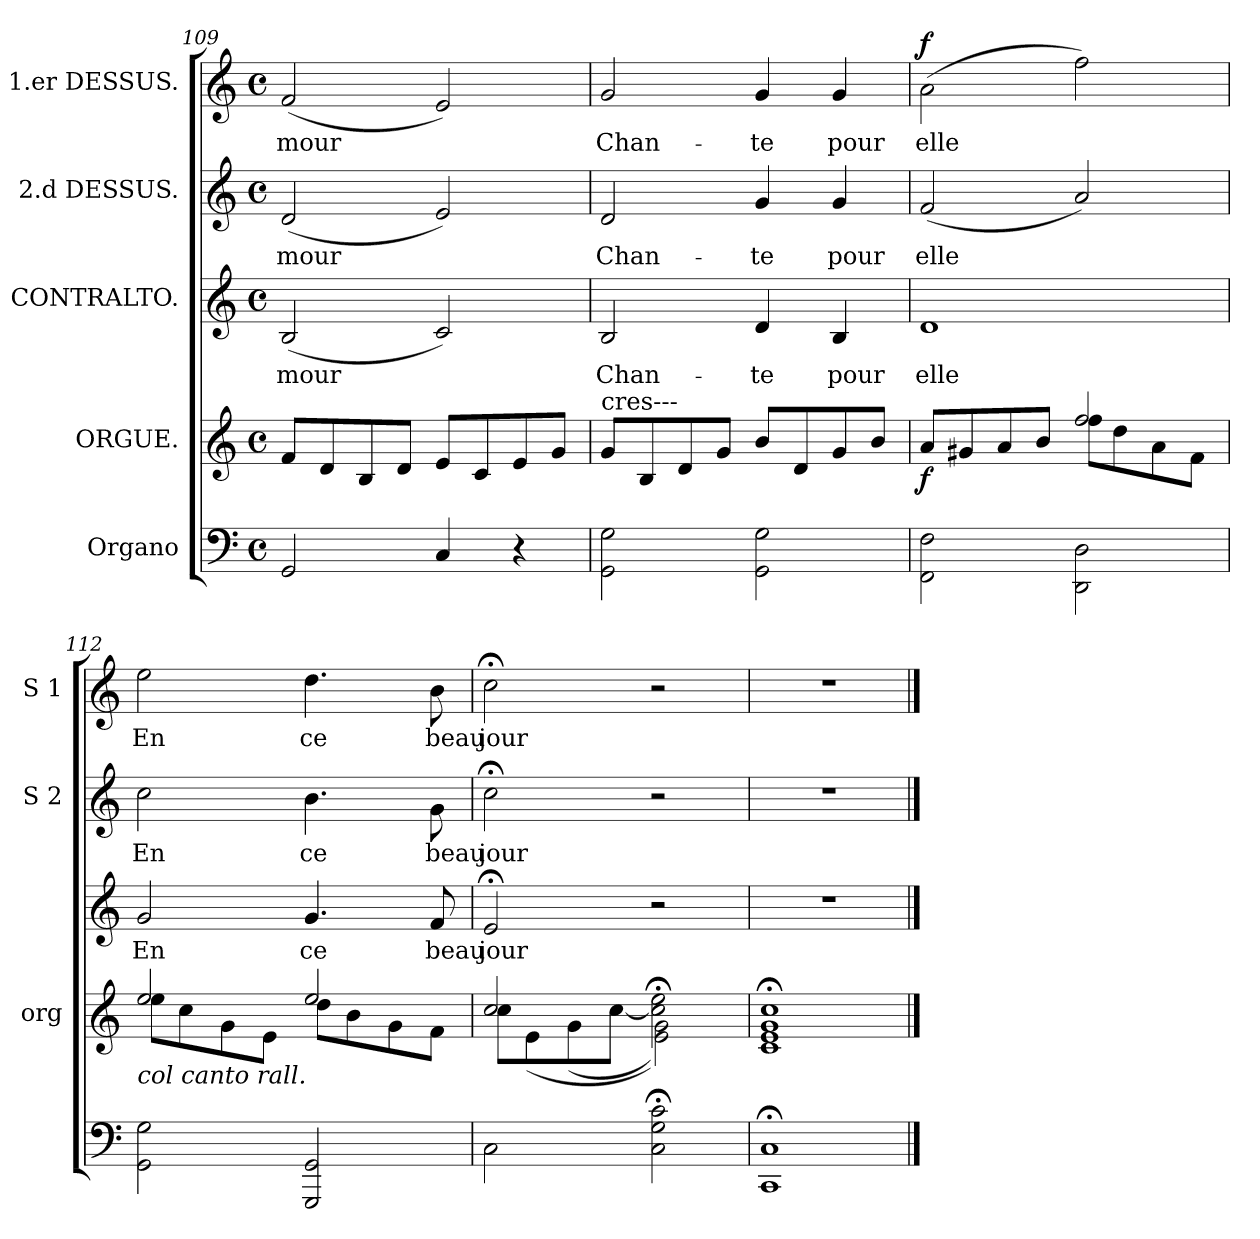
**kern	**kern	**dynam	**kern	**text	**kern	**text	**kern	**text	**dynam
*part5	*part4	*part4	*part3	*part3	*part2	*part2	*part1	*part1	*part1
*staff5	*staff4	*staff4	*staff3	*staff3	*staff2	*staff2	*staff1	*staff1	*staff1
*I"Organo	*I"ORGUE.	*	*I"CONTRALTO.	*	*I"2.d DESSUS.	*	*I"1.er DESSUS.	*	*
*	*I'org	*	*	*	*I'S 2	*	*I'S 1	*	*
*clefF4	*clefG2	*	*clefG2	*	*clefG2	*	*clefG2	*	*
*k[]	*k[]	*	*k[]	*	*k[]	*	*k[]	*	*
*C:	*C:	*	*C:	*	*C:	*	*C:	*	*
*M4/4	*M4/4	*	*M4/4	*	*M4/4	*	*M4/4	*	*
*met(c)	*met(c)	*	*met(c)	*	*met(c)	*	*met(c)	*	*
=109	=109	=109	=109	=109	=109	=109	=109	=109	=109
2GG/	8f/L	.	(>2B/	-mour	(>2d/	-mour	(>2f/	-mour	.
.	8d/	.	.	.	.	.	.	.	.
.	8B/	.	.	.	.	.	.	.	.
.	8d/J	.	.	.	.	.	.	.	.
4C/	8e/L	.	2c/)	.	2e/)	.	2e/)	.	.
.	8c/	.	.	.	.	.	.	.	.
4r	8e/	.	.	.	.	.	.	.	.
.	8g/J	.	.	.	.	.	.	.	.
=110	=110	=110	=110	=110	=110	=110	=110	=110	=110
!	!LO:TX:t=cres---	!	!	!	!	!	!	!	!
2GG\ 2G\	8g/L	.	2B/	Chan-	2d/	Chan-	2g/	Chan-	.
.	8B/	.	.	.	.	.	.	.	.
.	8d/	.	.	.	.	.	.	.	.
.	8g/J	.	.	.	.	.	.	.	.
2GG\ 2G\	8b/L	.	4d/	-te	4g/	-te	4g/	-te	.
.	8d/	.	.	.	.	.	.	.	.
.	8g/	.	4B/	pour	4g/	pour	4g/	pour	.
.	8b/J	.	.	.	.	.	.	.	.
=111	=111	=111	=111	=111	=111	=111	=111	=111	=111
*	*^	*	*	*	*	*	*	*	*
!	!	!	!	!	!	!	!	!	!	!LO:DY:a
2FF\ 2F\	8a/L	2ryy	f	1d	elle	(>2f/	elle	(2a\	elle	f
.	8g#X/	.	.	.	.	.	.	.	.	.
.	8a/	.	.	.	.	.	.	.	.	.
.	8b/J	.	.	.	.	.	.	.	.	.
2DD\ 2D\	2ff/	8ff\L	.	.	.	2a/)	.	2ff\)	.	.
.	.	8dd\	.	.	.	.	.	.	.	.
.	.	8a\	.	.	.	.	.	.	.	.
.	.	8f\J	.	.	.	.	.	.	.	.
=112	=112	=112	=112	=112	=112	=112	=112	=112	=112	=112
!	!LO:TX:b:i:t=col canto rall.	!	!	!	!	!	!	!	!	!
2GG\ 2G\	2ee/	8ee\L	.	2g/	En	2cc\	En	2ee\	En	.
.	.	8cc\	.	.	.	.	.	.	.	.
.	.	8g\	.	.	.	.	.	.	.	.
.	.	8e\J	.	.	.	.	.	.	.	.
2GGG/ 2GG/	2ee/	8dd\L	.	4.g/	ce	4.b\	ce	4.dd\	ce	.
.	.	8b\	.	.	.	.	.	.	.	.
.	.	8g\	.	.	.	.	.	.	.	.
.	.	8f\J	.	8f/	beau	8g\	beau	8b\	beau	.
=113	=113	=113	=113	=113	=113	=113	=113	=113	=113	=113
2C\	2cc/	8cc\L	.	2e;</	jour	2cc;<\	jour	2cc;<\	jour	.
.	.	(8e\	.	.	.	.	.	.	.	.
.	.	(8g\	.	.	.	.	.	.	.	.
.	.	[8cc\J	.	.	.	.	.	.	.	.
2C;\ 2G;\ 2c;\	2cc];<\ 2ee;<\	2e\ 2g\))	.	2r	.	2r	.	2r	.	.
*	*v	*v	*	*	*	*	*	*	*	*
=114	=114	=114	=114	=114	=114	=114	=114	=114	=114
1CC; 1C;	1c;< 1e;< 1g;< 1cc;<	.	1r	.	1r	.	1r	.	.
==	==	==	==	==	==	==	==	==	==
*-	*-	*-	*-	*-	*-	*-	*-	*-	*-
